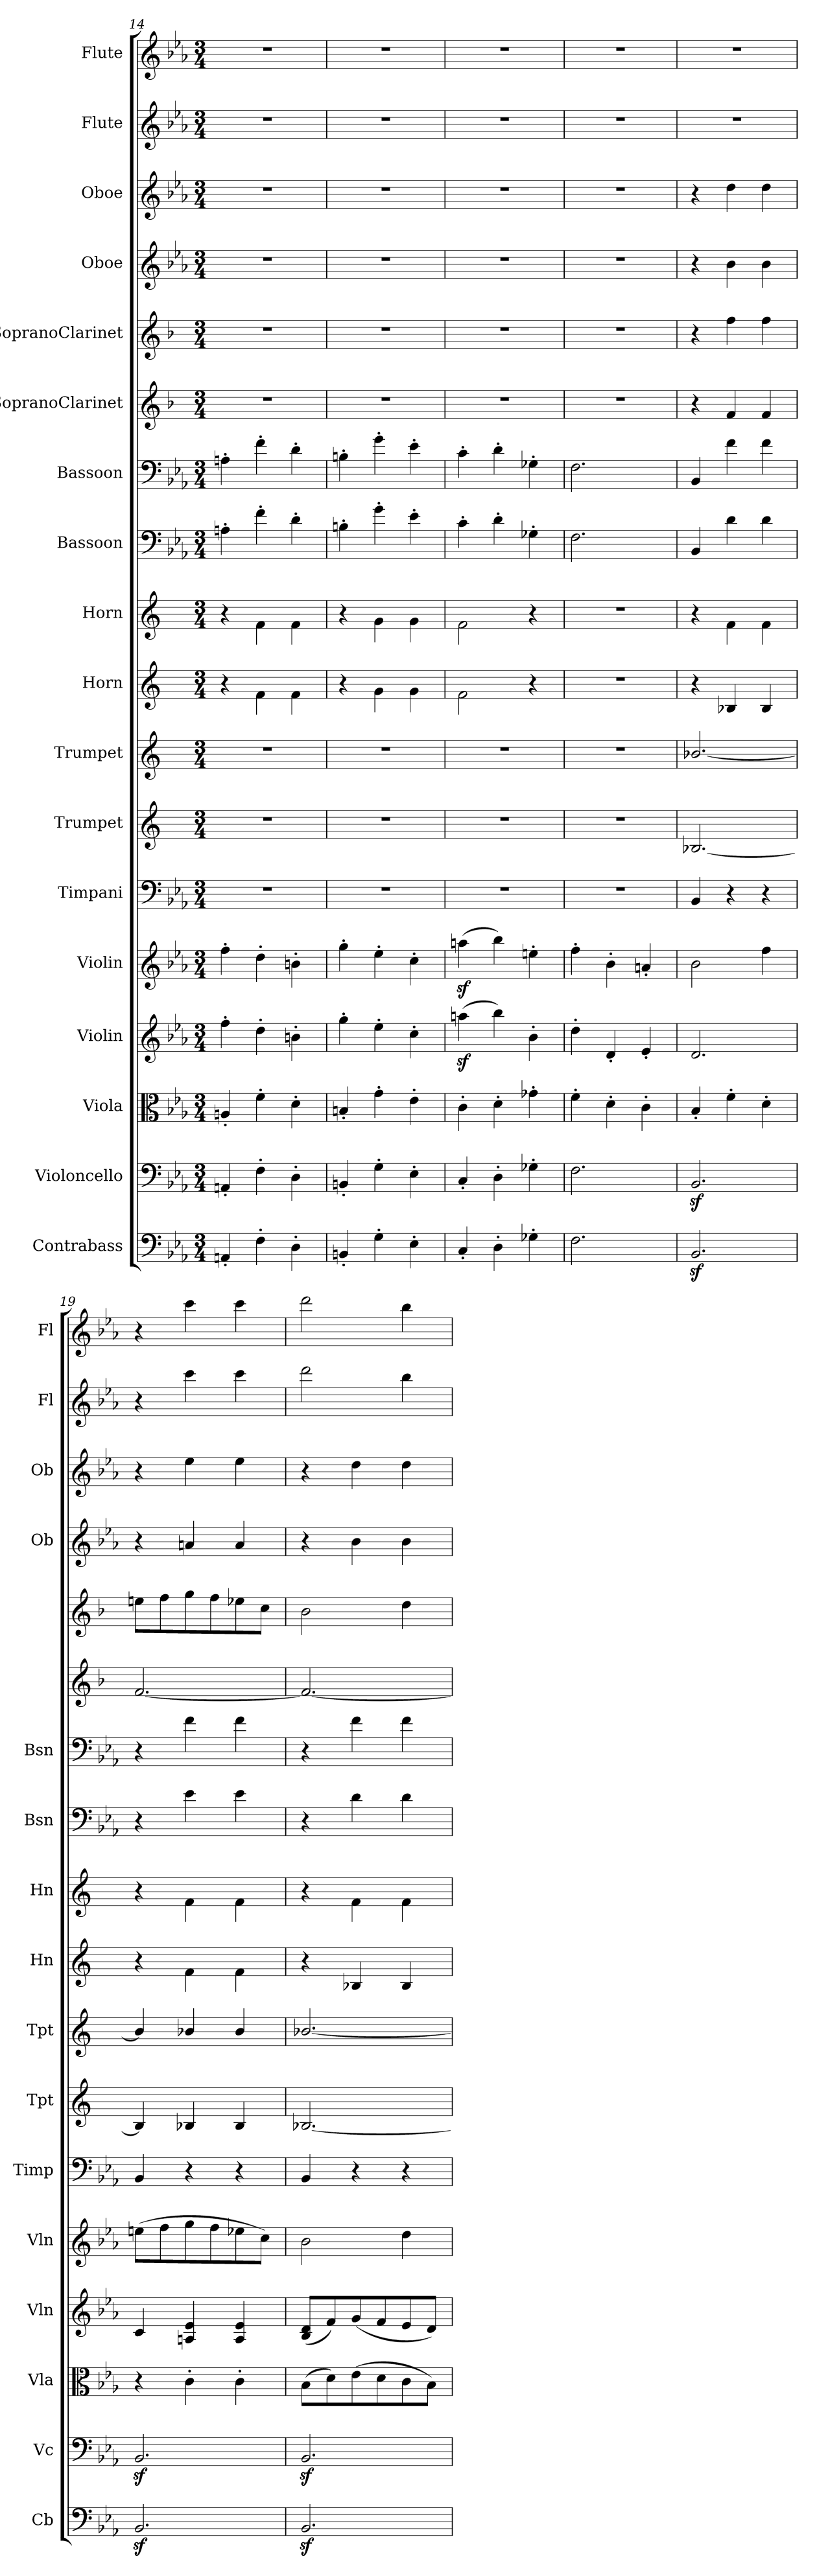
**kern	**kern	**kern	**kern	**kern	**kern	**kern	**kern	**kern	**kern	**kern	**kern	**kern	**kern	**kern	**kern	**kern	**kern
*part18	*part17	*part16	*part15	*part14	*part13	*part12	*part11	*part10	*part9	*part8	*part7	*part6	*part5	*part4	*part3	*part2	*part1
*staff18	*staff17	*staff16	*staff15	*staff14	*staff13	*staff12	*staff11	*staff10	*staff9	*staff8	*staff7	*staff6	*staff5	*staff4	*staff3	*staff2	*staff1
*I"Contrabass	*I"Violoncello	*I"Viola	*I"Violin	*I"Violin	*I"Timpani	*I"Trumpet	*I"Trumpet	*I"Horn	*I"Horn	*I"Bassoon	*I"Bassoon	*I"SopranoClarinet	*I"SopranoClarinet	*I"Oboe	*I"Oboe	*I"Flute	*I"Flute
*I'Cb	*I'Vc	*I'Vla	*I'Vln	*I'Vln	*I'Timp	*I'Tpt	*I'Tpt	*I'Hn	*I'Hn	*I'Bsn	*I'Bsn	*	*	*I'Ob	*I'Ob	*I'Fl	*I'Fl
*clefF4	*clefF4	*clefC3	*clefG2	*clefG2	*clefF4	*clefG2	*clefG2	*clefG2	*clefG2	*clefF4	*clefF4	*clefG2	*clefG2	*clefG2	*clefG2	*clefG2	*clefG2
*k[b-e-a-]	*k[b-e-a-]	*k[b-e-a-]	*k[b-e-a-]	*k[b-e-a-]	*k[b-e-a-]	*k[]	*k[]	*k[]	*k[]	*k[b-e-a-]	*k[b-e-a-]	*k[b-]	*k[b-]	*k[b-e-a-]	*k[b-e-a-]	*k[b-e-a-]	*k[b-e-a-]
*M3/4	*M3/4	*M3/4	*M3/4	*M3/4	*M3/4	*M3/4	*M3/4	*M3/4	*M3/4	*M3/4	*M3/4	*M3/4	*M3/4	*M3/4	*M3/4	*M3/4	*M3/4
=14	=14	=14	=14	=14	=14	=14	=14	=14	=14	=14	=14	=14	=14	=14	=14	=14	=14
4AAn'/	4AAn'/	4An'/	4ff'\	4ff'\	2.r	2.r	2.r	4r	4r	4An'\	4An'\	2.r	2.r	2.r	2.r	2.r	2.r
4F'\	4F'\	4f'\	4dd'\	4dd'\	.	.	.	4f\	4f\	4f'\	4f'\	.	.	.	.	.	.
4D'\	4D'\	4d'\	4bn'\	4bn'\	.	.	.	4f\	4f\	4d'\	4d'\	.	.	.	.	.	.
=15	=15	=15	=15	=15	=15	=15	=15	=15	=15	=15	=15	=15	=15	=15	=15	=15	=15
4BBn'/	4BBn'/	4Bn'/	4gg'\	4gg'\	2.r	2.r	2.r	4r	4r	4Bn'\	4Bn'\	2.r	2.r	2.r	2.r	2.r	2.r
4G'\	4G'\	4g'\	4ee-'\	4ee-'\	.	.	.	4g\	4g\	4g'\	4g'\	.	.	.	.	.	.
4E-'\	4E-'\	4e-'\	4cc'\	4cc'\	.	.	.	4g\	4g\	4e-'\	4e-'\	.	.	.	.	.	.
=16	=16	=16	=16	=16	=16	=16	=16	=16	=16	=16	=16	=16	=16	=16	=16	=16	=16
4C'/	4C'/	4c'\	(4aanz\	(4aanz\	2.r	2.r	2.r	2f\	2f\	4c'\	4c'\	2.r	2.r	2.r	2.r	2.r	2.r
4D'\	4D'\	4d'\	4bb-\)	4bb-\)	.	.	.	.	.	4d'\	4d'\	.	.	.	.	.	.
4G-X'\	4G-X'\	4g-X'\	4b-'\	4een'\	.	.	.	4r	4r	4G-X'\	4G-X'\	.	.	.	.	.	.
=17	=17	=17	=17	=17	=17	=17	=17	=17	=17	=17	=17	=17	=17	=17	=17	=17	=17
2.F\	2.F\	4f'\	4dd'\	4ff'\	2.r	2.r	2.r	2.r	2.r	2.F\	2.F\	2.r	2.r	2.r	2.r	2.r	2.r
.	.	4d'\	4d'/	4b-'\	.	.	.	.	.	.	.	.	.	.	.	.	.
.	.	4c'\	4e-'/	4an'/	.	.	.	.	.	.	.	.	.	.	.	.	.
=18	=18	=18	=18	=18	=18	=18	=18	=18	=18	=18	=18	=18	=18	=18	=18	=18	=18
2.BB-z/	2.BB-z/	4B-'/	2.d/	2b-\	4BB-/	[2.B-X/	[2.b-X/	4r	4r	4BB-/	4BB-/	4r	4r	4r	4r	2.r	2.r
.	.	4f'\	.	.	4r	.	.	4B-X/	4f\	4d\	4f\	4f/	4ff\	4b-\	4dd\	.	.
.	.	4d'\	.	4ff\	4r	.	.	4B-/	4f\	4d\	4f\	4f/	4ff\	4b-\	4dd\	.	.
=19	=19	=19	=19	=19	=19	=19	=19	=19	=19	=19	=19	=19	=19	=19	=19	=19	=19
2.BB-z/	2.BB-z/	4r	4c/	(8een\L	4BB-/	4B-/]	4b-/]	4r	4r	4r	4r	[2.f/	8een\L	4r	4r	4r	4r
.	.	.	.	8ff\	.	.	.	.	.	.	.	.	8ff\	.	.	.	.
.	.	4c'\	4An/ 4e-/	8gg\	4r	4B-X/	4b-X/	4f\	4f\	4e-\	4f\	.	8gg\	4an/	4ee-\	4ccc\	4ccc\
.	.	.	.	8ff\	.	.	.	.	.	.	.	.	8ff\	.	.	.	.
.	.	4c'\	4A/ 4e-/	8ee-X\	4r	4B-/	4b-/	4f\	4f\	4e-\	4f\	.	8ee-X\	4a/	4ee-\	4ccc\	4ccc\
.	.	.	.	8cc\J)	.	.	.	.	.	.	.	.	8cc\J	.	.	.	.
=20	=20	=20	=20	=20	=20	=20	=20	=20	=20	=20	=20	=20	=20	=20	=20	=20	=20
2.BB-z/	2.BB-z/	(8B-\L	(8B-/ 8d/L	2b-\	4BB-/	[2.B-X/	[2.b-X/	4r	4r	4r	4r	2.f/_	2b-\	4r	4r	2ddd\	2ddd\
.	.	8d\)	8f/)	.	.	.	.	.	.	.	.	.	.	.	.	.	.
.	.	(8e-\	(8g/	.	4r	.	.	4B-X/	4f\	4d\	4f\	.	.	4b-\	4dd\	.	.
.	.	8d\	8f/	.	.	.	.	.	.	.	.	.	.	.	.	.	.
.	.	8c\	8e-/	4dd\	4r	.	.	4B-/	4f\	4d\	4f\	.	4dd\	4b-\	4dd\	4bb-\	4bb-\
.	.	8B-\J)	8d/J)	.	.	.	.	.	.	.	.	.	.	.	.	.	.
=	=	=	=	=	=	=	=	=	=	=	=	=	=	=	=	=	=
*-	*-	*-	*-	*-	*-	*-	*-	*-	*-	*-	*-	*-	*-	*-	*-	*-	*-
